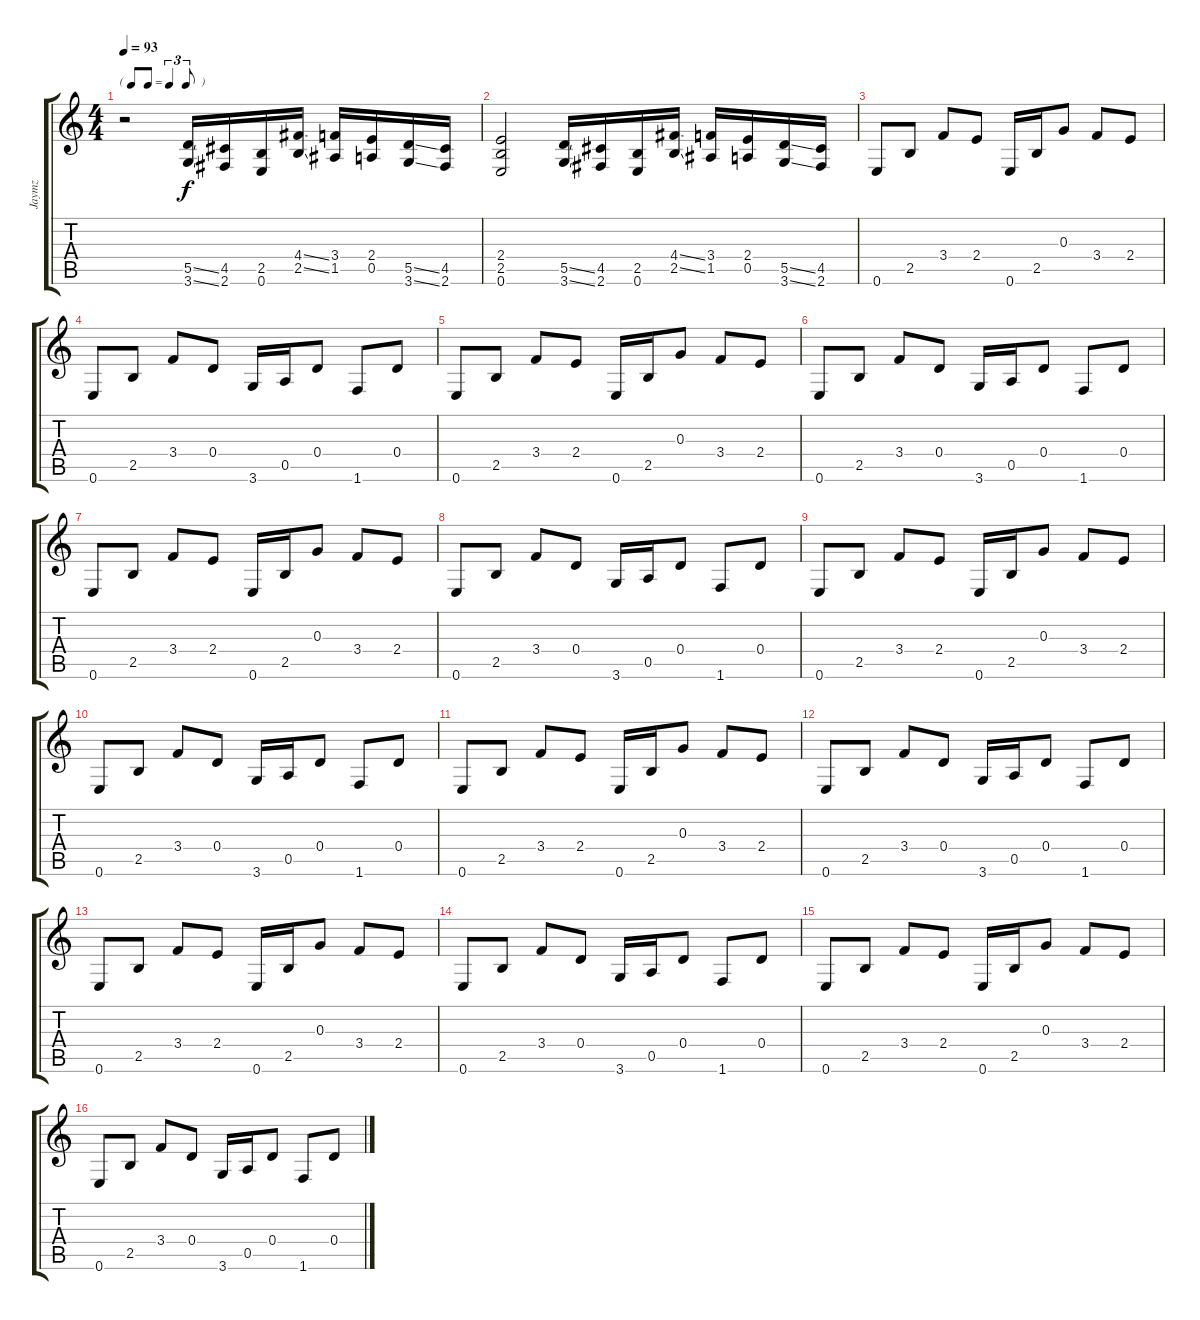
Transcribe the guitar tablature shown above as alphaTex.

\track ("Jaymz" "Jaymz") {instrument distortionguitar}
\staff {score tabs}
\tuning (E4 B3 G3 D3 A2 E2) {hide}
\ts (4 4)
\tf triplet8th
\tempo 93
\clef g2
\ks c
r.2{dy f instrument distortionguitar} (5.5{ss} 3.6{ss}).16 (4.5 2.6).16 (2.5 0.6).16 (4.4{ss} 2.5{ss}).16 (3.4 1.5).16 (2.4 0.5).16 (5.5{ss} 3.6{ss}).16 (4.5 2.6).16 |
(2.4 2.5 0.6).2 (5.5{ss} 3.6{ss}).16 (4.5 2.6).16 (2.5 0.6).16 (4.4{ss} 2.5{ss}).16 (3.4 1.5).16 (2.4 0.5).16 (5.5{ss} 3.6{ss}).16 (4.5 2.6).16 |
0.6.8{instrument electricguitarclean} 2.5.8 3.4.8 2.4.8 0.6.16 2.5.16 0.3.8 3.4.8 2.4.8 |
0.6.8 2.5.8 3.4.8 0.4.8 3.6.16 0.5.16 0.4.8 1.6.8 0.4.8 |
0.6.8 2.5.8 3.4.8 2.4.8 0.6.16 2.5.16 0.3.8 3.4.8 2.4.8 |
0.6.8 2.5.8 3.4.8 0.4.8 3.6.16 0.5.16 0.4.8 1.6.8 0.4.8 |
0.6.8 2.5.8 3.4.8 2.4.8 0.6.16 2.5.16 0.3.8 3.4.8 2.4.8 |
0.6.8 2.5.8 3.4.8 0.4.8 3.6.16 0.5.16 0.4.8 1.6.8 0.4.8 |
0.6.8 2.5.8 3.4.8 2.4.8 0.6.16 2.5.16 0.3.8 3.4.8 2.4.8 |
0.6.8 2.5.8 3.4.8 0.4.8 3.6.16 0.5.16 0.4.8 1.6.8 0.4.8 |
0.6.8{instrument distortionguitar} 2.5.8 3.4.8 2.4.8 0.6.16 2.5.16 0.3.8 3.4.8 2.4.8 |
0.6.8 2.5.8 3.4.8 0.4.8 3.6.16 0.5.16 0.4.8 1.6.8 0.4.8 |
0.6.8{instrument distortionguitar} 2.5.8 3.4.8 2.4.8 0.6.16 2.5.16 0.3.8 3.4.8 2.4.8 |
0.6.8 2.5.8 3.4.8 0.4.8 3.6.16 0.5.16 0.4.8 1.6.8 0.4.8 |
0.6.8{instrument distortionguitar} 2.5.8 3.4.8 2.4.8 0.6.16 2.5.16 0.3.8 3.4.8 2.4.8 |
0.6.8 2.5.8 3.4.8 0.4.8 3.6.16 0.5.16 0.4.8 1.6.8 0.4.8
